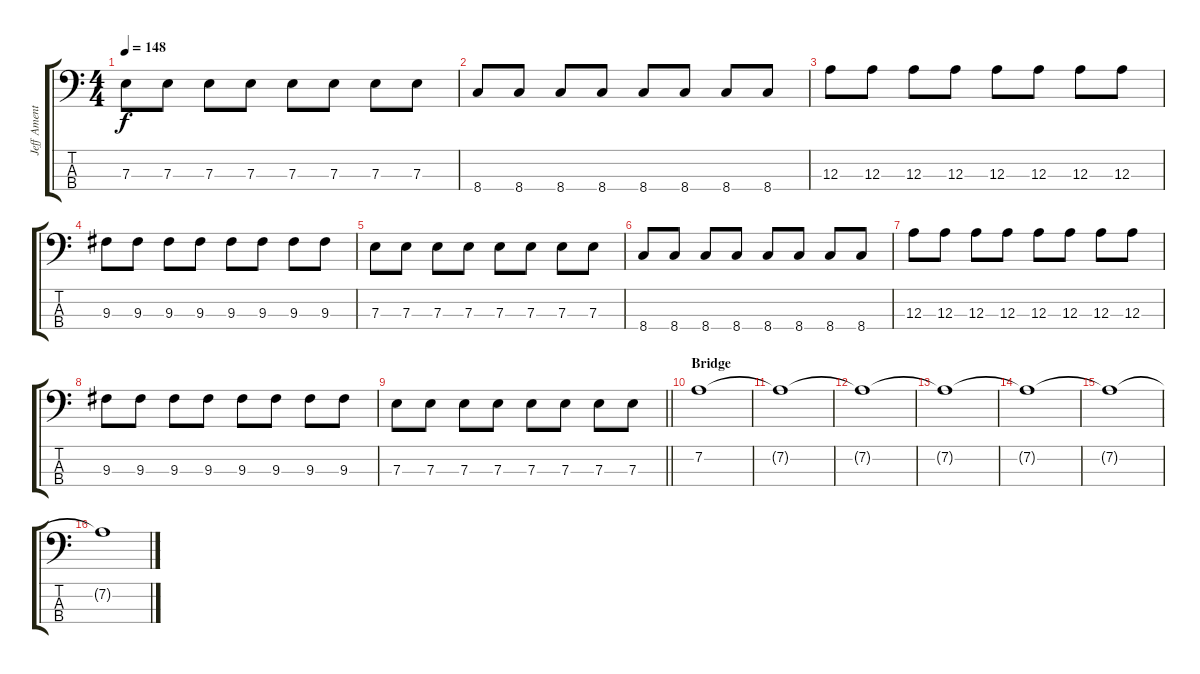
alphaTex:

\track ("Jeff Ament" "Jeff Ament") {instrument electricbassfinger}
\staff {score tabs}
\tuning (G2 D2 A1 E1) {hide}
\ts (4 4)
\tempo 148
\clef f4
\ks c
7.3.8{dy f} 7.3.8 7.3.8 7.3.8 7.3.8 7.3.8 7.3.8 7.3.8 |
8.4.8 8.4.8 8.4.8 8.4.8 8.4.8 8.4.8 8.4.8 8.4.8 |
12.3.8 12.3.8 12.3.8 12.3.8 12.3.8 12.3.8 12.3.8 12.3.8 |
9.3.8 9.3.8 9.3.8 9.3.8 9.3.8 9.3.8 9.3.8 9.3.8 |
7.3.8 7.3.8 7.3.8 7.3.8 7.3.8 7.3.8 7.3.8 7.3.8 |
8.4.8 8.4.8 8.4.8 8.4.8 8.4.8 8.4.8 8.4.8 8.4.8 |
12.3.8 12.3.8 12.3.8 12.3.8 12.3.8 12.3.8 12.3.8 12.3.8 |
9.3.8 9.3.8 9.3.8 9.3.8 9.3.8 9.3.8 9.3.8 9.3.8 |
\barLineRight lightlight
7.3.8 7.3.8 7.3.8 7.3.8 7.3.8 7.3.8 7.3.8 7.3.8 |
\section ("" "Bridge")
7.2.1 |
7.2{t}.1 |
7.2{t}.1 |
7.2{t}.1 |
7.2{t}.1 |
7.2{t}.1 |
7.2{t}.1
